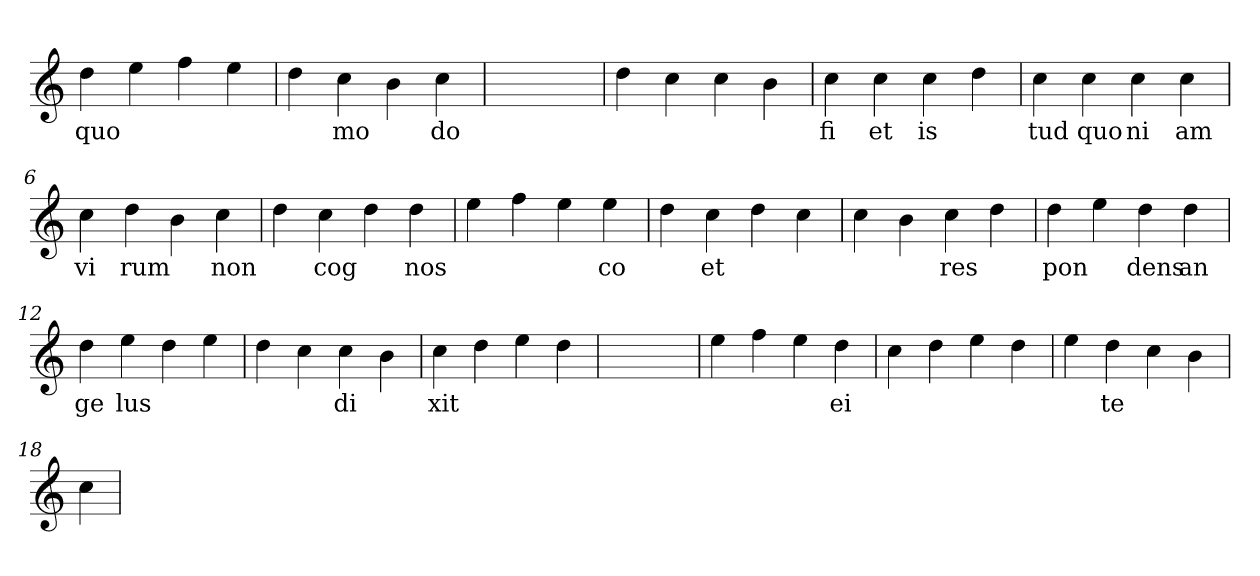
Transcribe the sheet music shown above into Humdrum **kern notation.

**kern	**text
*part1	*part1
*staff1	*staff1
*clefG2	*
=1	=1
4dd	quo
4ee	.
4ff	.
4ee	.
=2	=2
4dd	.
4cc	mo
4b	.
4cc	do
=3	=3
1ryy	.
=3	=3
4dd	.
4cc	.
4cc	.
4b	.
=4	=4
4cc	fi
4cc	et
4cc	is
4dd	.
=5	=5
4cc	tud
4cc	quo
4cc	ni
4cc	am
=6	=6
4cc	vi
4dd	rum
4b	.
4cc	non
=7	=7
4dd	.
4cc	cog
4dd	.
4dd	nos
=8	=8
4ee	.
4ff	.
4ee	.
4ee	co
=9	=9
4dd	.
4cc	et
4dd	.
4cc	.
=10	=10
4cc	.
4b	.
4cc	res
4dd	.
=11	=11
4dd	pon
4ee	.
4dd	dens
4dd	an
=12	=12
4dd	ge
4ee	lus
4dd	.
4ee	.
=13	=13
4dd	.
4cc	.
4cc	di
4b	.
=14	=14
4cc	xit
4dd	.
4ee	.
4dd	.
=15	=15
1ryy	.
=15	=15
4ee	.
4ff	.
4ee	.
4dd	ei
=16	=16
4cc	.
4dd	.
4ee	.
4dd	.
=17	=17
4ee	.
4dd	te
4cc	.
4b	.
=18	=18
4cc	.
=	=
*-	*-
